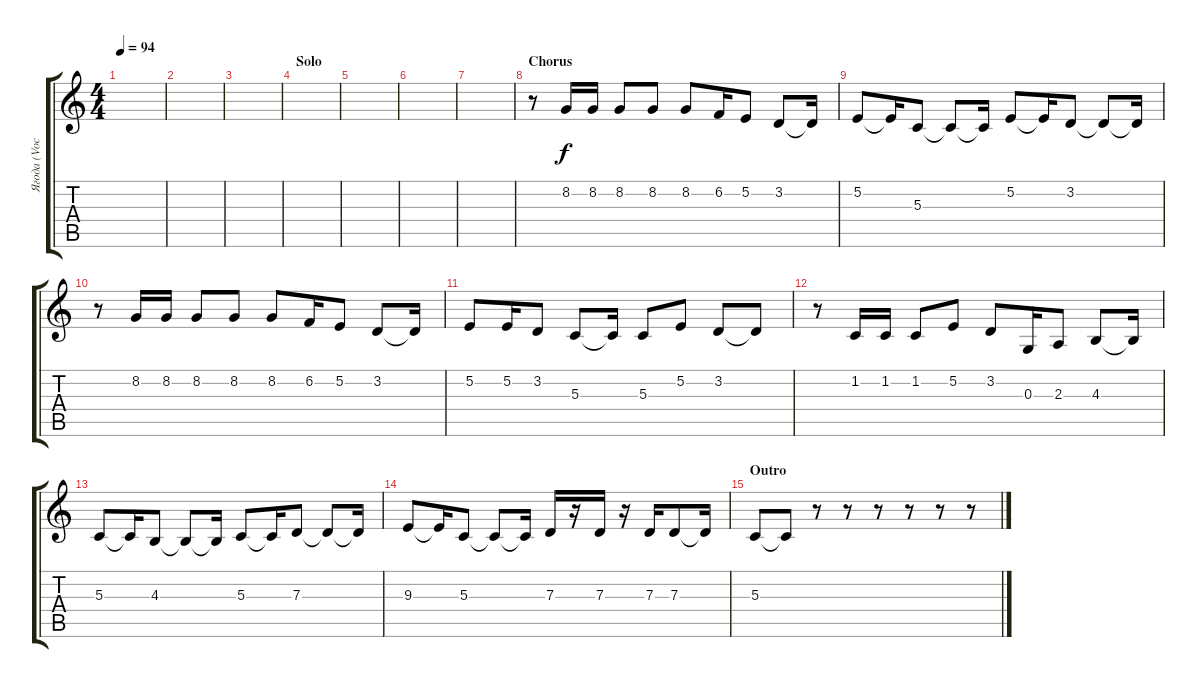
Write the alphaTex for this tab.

\track ("Ягода (Vocal 2)" "Ягода (Voc") {instrument lead6voice}
\staff {score tabs}
\tuning (E4 B3 G3 D3 A2 E2) {hide}
\ts (4 4)
\tempo 94
\clef g2
\ks c
|
|
|
\section ("" "Solo")
|
|
|
|
\section ("" "Chorus")
r.8 8.2.16 8.2.16 8.2.8 8.2.8 8.2.8 6.2.16 5.2.8 3.2.8 3.2{t}.16 |
5.2.8 5.2{t}.16 5.3.8 5.3{t}.8 5.3{t}.16 5.2.8 5.2{t}.16 3.2.8 3.2{t}.8 3.2{t}.16 |
r.8 8.2.16 8.2.16 8.2.8 8.2.8 8.2.8 6.2.16 5.2.8 3.2.8 3.2{t}.16 |
5.2.8 5.2.16 3.2.8 5.3.8 5.3{t}.16 5.3.8 5.2.8 3.2.8 3.2{t}.8 |
r.8 1.2.16 1.2.16 1.2.8 5.2.8 3.2.8 0.3.16 2.3.8 4.3.8 4.3{t}.16 |
5.3.8 5.3{t}.16 4.3.8 4.3{t}.8 4.3{t}.16 5.3.8 5.3{t}.16 7.3.8 7.3{t}.8 7.3{t}.16 |
9.3.8 9.3{t}.16 5.3.8 5.3{t}.8 5.3{t}.16 7.3.16 r.16 7.3.16 r.16 7.3.16 7.3.8 7.3{t}.16 |
\section ("" "Outro")
5.3.8 5.3{t}.8 r.8 r.8 r.8 r.8 r.8 r.8
